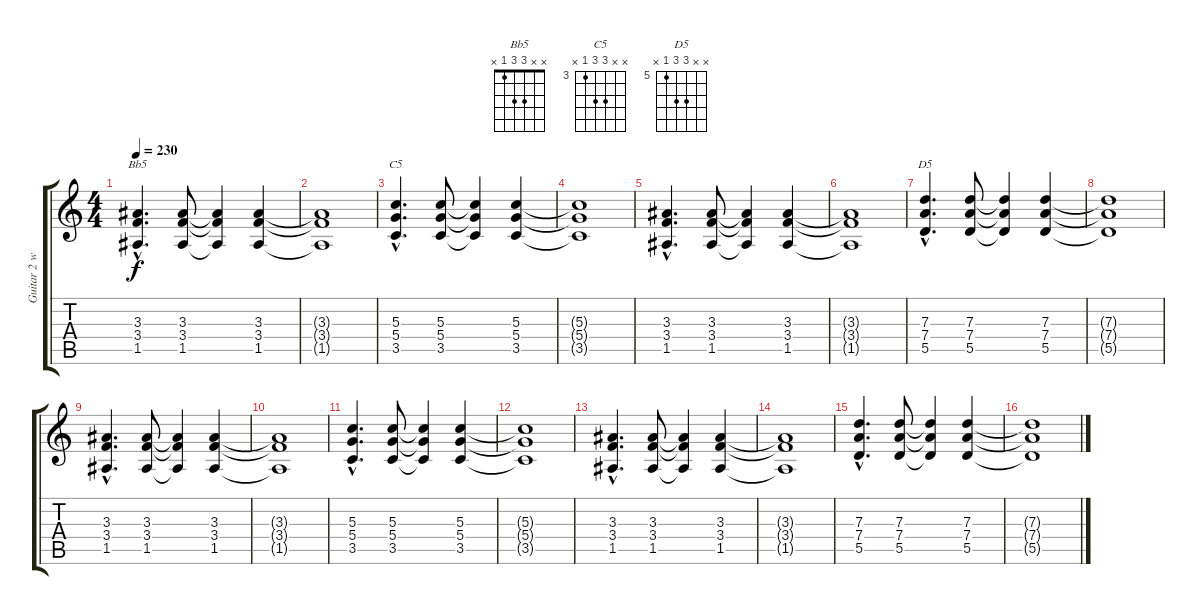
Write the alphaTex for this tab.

\track ("Guitar 2 w/Distortion" "Guitar 2 w") {instrument distortionguitar}
\staff {score tabs}
\tuning (E4 B3 G3 D3 A2 E2) {hide}
\chord ("Bb5" x x 3 3 1 x)
\chord ("C5" x x 5 5 3 x) {firstfret 3}
\chord ("D5" x x 7 7 5 x) {firstfret 5}
\ts (4 4)
\tempo 230
\clef g2
\ks c
(3.3{hac} 3.4{hac} 1.5{hac}).4{d ch "Bb5" dy f} (3.3 3.4 1.5).8 (3.3{t} 3.4{t} 1.5{t}).4 (3.3 3.4 1.5).4 |
(3.3{t} 3.4{t} 1.5{t}).1 |
(5.3{hac} 5.4{hac} 3.5{hac}).4{d ch "C5"} (5.3 5.4 3.5).8 (5.3{t} 5.4{t} 3.5{t}).4 (5.3 5.4 3.5).4 |
(5.3{t} 5.4{t} 3.5{t}).1 |
(3.3{hac} 3.4{hac} 1.5{hac}).4{d} (3.3 3.4 1.5).8 (3.3{t} 3.4{t} 1.5{t}).4 (3.3 3.4 1.5).4 |
(3.3{t} 3.4{t} 1.5{t}).1 |
(7.3{hac} 7.4{hac} 5.5{hac}).4{d ch "D5"} (7.3 7.4 5.5).8 (7.3{t} 7.4{t} 5.5{t}).4 (7.3 7.4 5.5).4 |
(7.3{t} 7.4{t} 5.5{t}).1 |
(3.3{hac} 3.4{hac} 1.5{hac}).4{d} (3.3 3.4 1.5).8 (3.3{t} 3.4{t} 1.5{t}).4 (3.3 3.4 1.5).4 |
(3.3{t} 3.4{t} 1.5{t}).1 |
(5.3{hac} 5.4{hac} 3.5{hac}).4{d} (5.3 5.4 3.5).8 (5.3{t} 5.4{t} 3.5{t}).4 (5.3 5.4 3.5).4 |
(5.3{t} 5.4{t} 3.5{t}).1 |
(3.3{hac} 3.4{hac} 1.5{hac}).4{d} (3.3 3.4 1.5).8 (3.3{t} 3.4{t} 1.5{t}).4 (3.3 3.4 1.5).4 |
(3.3{t} 3.4{t} 1.5{t}).1 |
(7.3{hac} 7.4{hac} 5.5{hac}).4{d} (7.3 7.4 5.5).8 (7.3{t} 7.4{t} 5.5{t}).4 (7.3 7.4 5.5).4 |
(7.3{t} 7.4{t} 5.5{t}).1
